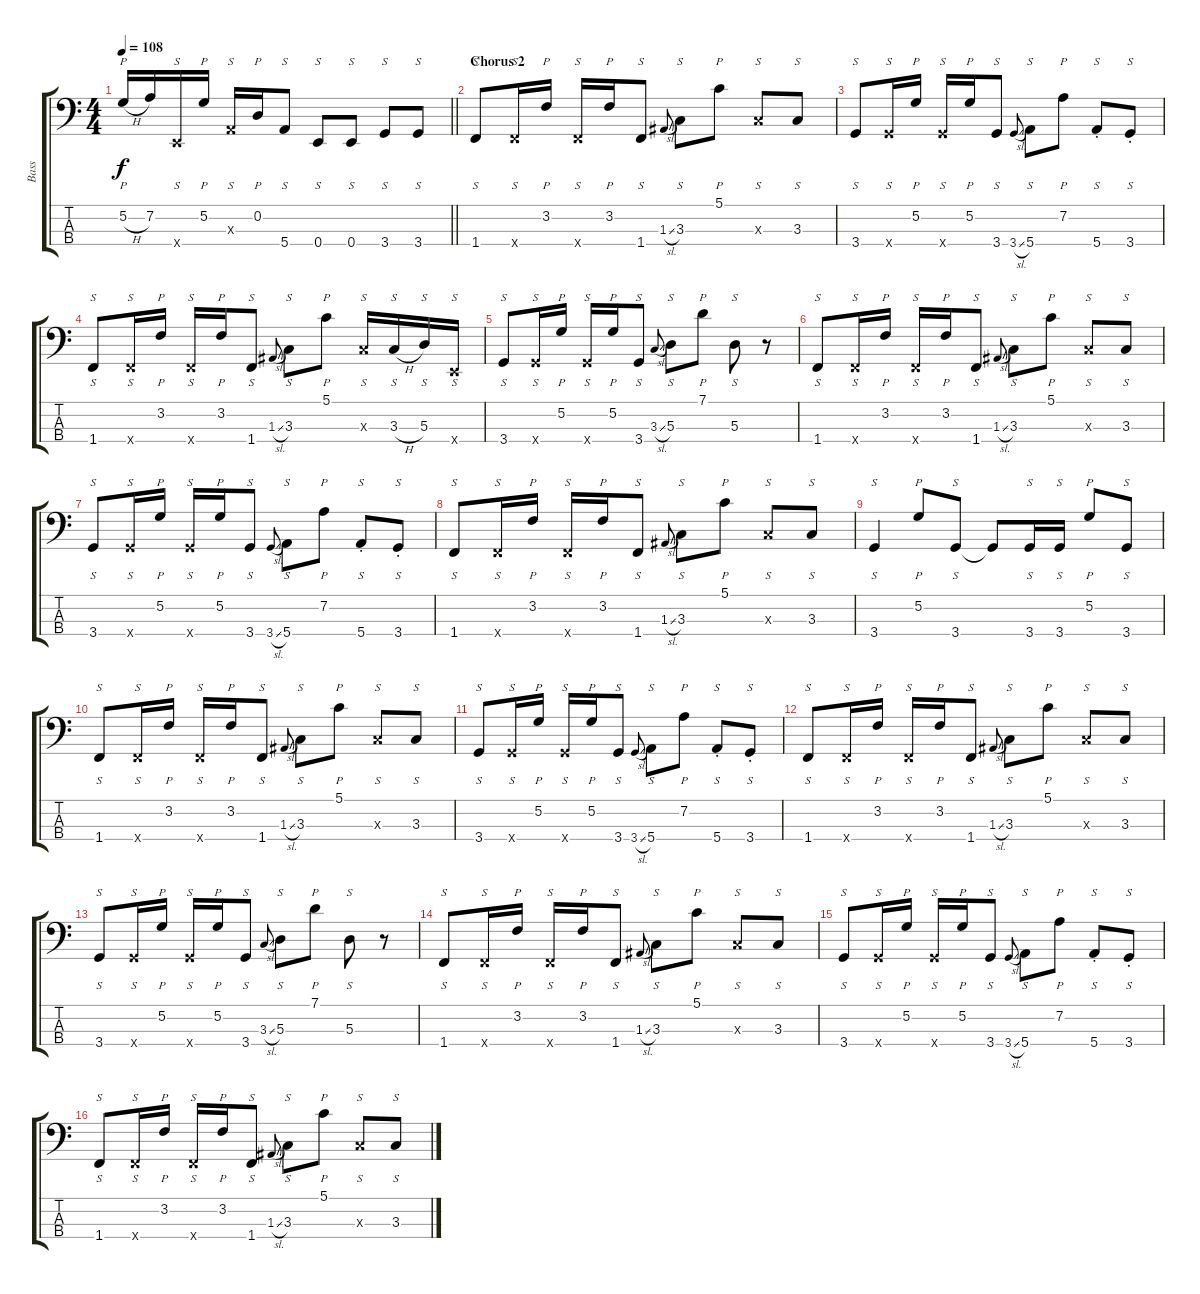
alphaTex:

\track ("Bass" "Bass") {instrument slapbass1}
\staff {score tabs}
\tuning (G2 D2 A1 E1) {hide}
\ts (4 4)
\tempo 108
\clef f4
\barLineRight lightlight
\ks c
5.2{h}.16{p dy f} 7.2.16 0.4{x}.16{s} 5.2.16{p} 0.3{x}.16{s} 0.2.16{p} 5.4.8{s} 0.4.8{s} 0.4.8{s} 3.4.8{s} 3.4.8{s} |
\section ("" "Chorus 2")
1.4.8{s} 1.4{x}.16{s} 3.2.16{p} 1.4{x}.16{s} 3.2.16{p} 1.4.8{s} 1.3{sl}.8{gr onbeat} 3.3.8{s} 5.1.8{p} 3.3{x}.8{s} 3.3.8{s} |
3.4.8{s} 3.4{x}.16{s} 5.2.16{p} 3.4{x}.16{s} 5.2.16{p} 3.4.8{s} 3.4{sl}.8{gr onbeat} 5.4.8{s} 7.2.8{p} 5.4{st}.8{s} 3.4{st}.8{s} |
1.4.8{s} 1.4{x}.16{s} 3.2.16{p} 1.4{x}.16{s} 3.2.16{p} 1.4.8{s} 1.3{sl}.8{gr onbeat} 3.3.8{s} 5.1.8{p} 3.3{x}.16{s} 3.3{h}.16{s} 5.3.16{s} 0.4{x}.16{s} |
3.4.8{s} 3.4{x}.16{s} 5.2.16{p} 3.4{x}.16{s} 5.2.16{p} 3.4.8{s} 3.3{sl}.8{gr onbeat} 5.3.8{s} 7.1.8{p} 5.3.8{s} r.8 |
1.4.8{s} 1.4{x}.16{s} 3.2.16{p} 1.4{x}.16{s} 3.2.16{p} 1.4.8{s} 1.3{sl}.8{gr onbeat} 3.3.8{s} 5.1.8{p} 3.3{x}.8{s} 3.3.8{s} |
3.4.8{s} 3.4{x}.16{s} 5.2.16{p} 3.4{x}.16{s} 5.2.16{p} 3.4.8{s} 3.4{sl}.8{gr onbeat} 5.4.8{s} 7.2.8{p} 5.4{st}.8{s} 3.4{st}.8{s} |
1.4.8{s} 1.4{x}.16{s} 3.2.16{p} 1.4{x}.16{s} 3.2.16{p} 1.4.8{s} 1.3{sl}.8{gr onbeat} 3.3.8{s} 5.1.8{p} 3.3{x}.8{s} 3.3.8{s} |
3.4.4{s} 5.2.8{p} 3.4.8{s} 3.4{t}.8 3.4.16{s} 3.4.16{s} 5.2.8{p} 3.4.8{s} |
1.4.8{s} 1.4{x}.16{s} 3.2.16{p} 1.4{x}.16{s} 3.2.16{p} 1.4.8{s} 1.3{sl}.8{gr onbeat} 3.3.8{s} 5.1.8{p} 3.3{x}.8{s} 3.3.8{s} |
3.4.8{s} 3.4{x}.16{s} 5.2.16{p} 3.4{x}.16{s} 5.2.16{p} 3.4.8{s} 3.4{sl}.8{gr onbeat} 5.4.8{s} 7.2.8{p} 5.4{st}.8{s} 3.4{st}.8{s} |
1.4.8{s} 1.4{x}.16{s} 3.2.16{p} 1.4{x}.16{s} 3.2.16{p} 1.4.8{s} 1.3{sl}.8{gr onbeat} 3.3.8{s} 5.1.8{p} 3.3{x}.8{s} 3.3.8{s} |
3.4.8{s} 3.4{x}.16{s} 5.2.16{p} 3.4{x}.16{s} 5.2.16{p} 3.4.8{s} 3.3{sl}.8{gr onbeat} 5.3.8{s} 7.1.8{p} 5.3.8{s} r.8 |
1.4.8{s} 1.4{x}.16{s} 3.2.16{p} 1.4{x}.16{s} 3.2.16{p} 1.4.8{s} 1.3{sl}.8{gr onbeat} 3.3.8{s} 5.1.8{p} 3.3{x}.8{s} 3.3.8{s} |
3.4.8{s} 3.4{x}.16{s} 5.2.16{p} 3.4{x}.16{s} 5.2.16{p} 3.4.8{s} 3.4{sl}.8{gr onbeat} 5.4.8{s} 7.2.8{p} 5.4{st}.8{s} 3.4{st}.8{s} |
1.4.8{s} 1.4{x}.16{s} 3.2.16{p} 1.4{x}.16{s} 3.2.16{p} 1.4.8{s} 1.3{sl}.8{gr onbeat} 3.3.8{s} 5.1.8{p} 3.3{x}.8{s} 3.3.8{s}
